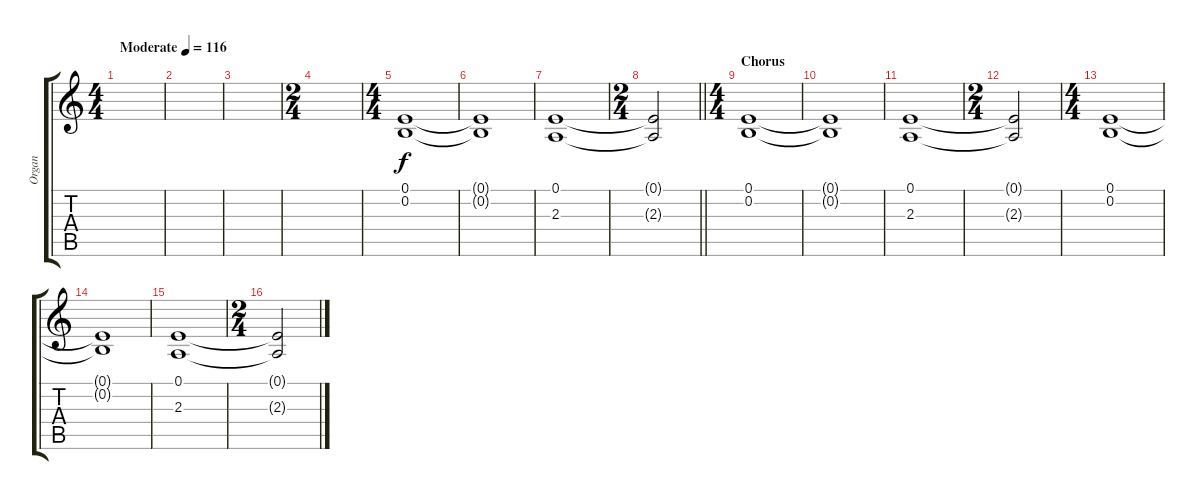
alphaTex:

\track ("Organ" "Organ") {instrument drawbarorgan}
\staff {score tabs}
\tuning (E4 B3 G3 D3 A2 E2) {hide}
\ts (4 4)
\tempo (116 "Moderate")
\clef g2
\ks c
|
|
|
\ts (2 4)
|
\ts (4 4)
(0.1 0.2).1 |
(0.1{t} 0.2{t}).1 |
(0.1 2.3).1 |
\ts (2 4)
\barLineRight lightlight
(0.1{t} 2.3{t}).2 |
\ts (4 4)
\section ("" "Chorus")
(0.1 0.2).1 |
(0.1{t} 0.2{t}).1 |
(0.1 2.3).1 |
\ts (2 4)
(0.1{t} 2.3{t}).2 |
\ts (4 4)
(0.1 0.2).1 |
(0.1{t} 0.2{t}).1 |
(0.1 2.3).1 |
\ts (2 4)
(0.1{t} 2.3{t}).2
